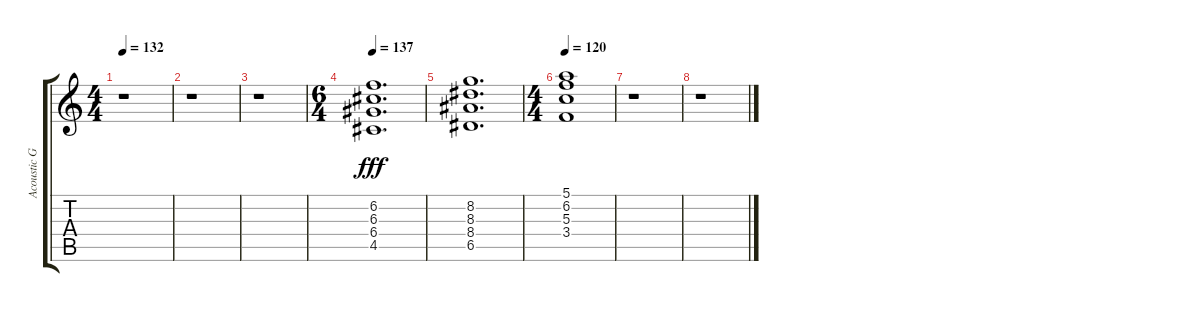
\track ("Acoustic Guitar" "Acoustic G") {instrument acousticguitarsteel}
\staff {score tabs}
\tuning (E4 B3 G3 D3 A2 E2) {hide}
\ts (4 4)
\tempo 132
\clef g2
\ks c
r.1{dy fff} |
r.1 |
r.1 |
\ts (6 4)
\tempo 137
(6.2 6.3 6.4 4.5).1{d} |
(8.2 8.3 8.4 6.5).1{d} |
\ts (4 4)
\tempo 120
(5.1 6.2 5.3 3.4).1 |
r.1 |
r.1
